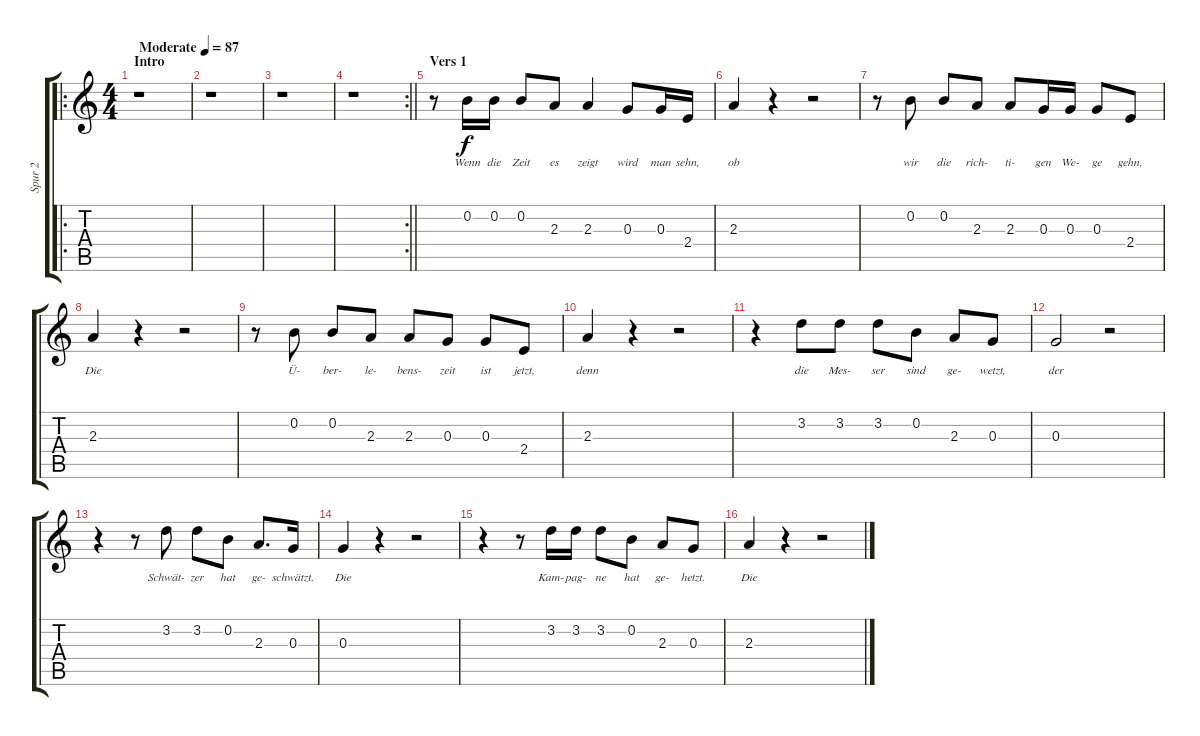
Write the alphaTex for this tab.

\track ("Spur 2" "Spur 2") {instrument acousticguitarsteel}
\staff {score tabs}
\tuning (E4 B3 G3 D3 A2 E2) {hide}
\ro
\ts (4 4)
\section ("" "Intro")
\tempo (87 "Moderate")
\clef g2
\ks c
r.1{dy f instrument acousticguitarsteel} |
r.1 |
r.1 |
\rc 2
\barLineRight lightlight
r.1 |
\section ("" "Vers 1")
r.8 0.2.16{lyrics (0 "Wenn") lyrics (1 "") lyrics (2 "") lyrics (3 "") lyrics (4 "")} 0.2.16{lyrics (0 "die") lyrics (1 "") lyrics (2 "") lyrics (3 "") lyrics (4 "")} 0.2.8{lyrics (0 "Zeit") lyrics (1 "") lyrics (2 "") lyrics (3 "") lyrics (4 "")} 2.3.8{lyrics (0 "es") lyrics (1 "") lyrics (2 "") lyrics (3 "") lyrics (4 "")} 2.3.4{lyrics (0 "zeigt") lyrics (1 "") lyrics (2 "") lyrics (3 "") lyrics (4 "")} 0.3.8{lyrics (0 "wird") lyrics (1 "") lyrics (2 "") lyrics (3 "") lyrics (4 "")} 0.3.16{lyrics (0 "man") lyrics (1 "") lyrics (2 "") lyrics (3 "") lyrics (4 "")} 2.4.16{lyrics (0 "sehn,") lyrics (1 "") lyrics (2 "") lyrics (3 "") lyrics (4 "")} |
2.3.4{lyrics (0 "ob") lyrics (1 "") lyrics (2 "") lyrics (3 "") lyrics (4 "")} r.4 r.2 |
r.8 0.2.8{lyrics (0 "wir") lyrics (1 "") lyrics (2 "") lyrics (3 "") lyrics (4 "")} 0.2.8{lyrics (0 "die") lyrics (1 "") lyrics (2 "") lyrics (3 "") lyrics (4 "")} 2.3.8{lyrics (0 "rich-") lyrics (1 "") lyrics (2 "") lyrics (3 "") lyrics (4 "")} 2.3.8{lyrics (0 "ti-") lyrics (1 "") lyrics (2 "") lyrics (3 "") lyrics (4 "")} 0.3.16{lyrics (0 "gen") lyrics (1 "") lyrics (2 "") lyrics (3 "") lyrics (4 "")} 0.3.16{lyrics (0 "We-") lyrics (1 "") lyrics (2 "") lyrics (3 "") lyrics (4 "")} 0.3.8{lyrics (0 "ge") lyrics (1 "") lyrics (2 "") lyrics (3 "") lyrics (4 "")} 2.4.8{lyrics (0 "gehn,") lyrics (1 "") lyrics (2 "") lyrics (3 "") lyrics (4 "")} |
2.3.4{lyrics (0 "Die") lyrics (1 "") lyrics (2 "") lyrics (3 "") lyrics (4 "")} r.4 r.2 |
r.8 0.2.8{lyrics (0 "Ü-") lyrics (1 "") lyrics (2 "") lyrics (3 "") lyrics (4 "")} 0.2.8{lyrics (0 "ber-") lyrics (1 "") lyrics (2 "") lyrics (3 "") lyrics (4 "")} 2.3.8{lyrics (0 "le-") lyrics (1 "") lyrics (2 "") lyrics (3 "") lyrics (4 "")} 2.3.8{lyrics (0 "bens-") lyrics (1 "") lyrics (2 "") lyrics (3 "") lyrics (4 "")} 0.3.8{lyrics (0 "zeit") lyrics (1 "") lyrics (2 "") lyrics (3 "") lyrics (4 "")} 0.3.8{lyrics (0 "ist") lyrics (1 "") lyrics (2 "") lyrics (3 "") lyrics (4 "")} 2.4.8{lyrics (0 "jetzt,") lyrics (1 "") lyrics (2 "") lyrics (3 "") lyrics (4 "")} |
2.3.4{lyrics (0 "denn") lyrics (1 "") lyrics (2 "") lyrics (3 "") lyrics (4 "")} r.4 r.2 |
r.4 3.2.8{lyrics (0 "die") lyrics (1 "") lyrics (2 "") lyrics (3 "") lyrics (4 "")} 3.2.8{lyrics (0 "Mes-") lyrics (1 "") lyrics (2 "") lyrics (3 "") lyrics (4 "")} 3.2.8{lyrics (0 "ser") lyrics (1 "") lyrics (2 "") lyrics (3 "") lyrics (4 "")} 0.2.8{lyrics (0 "sind") lyrics (1 "") lyrics (2 "") lyrics (3 "") lyrics (4 "")} 2.3.8{lyrics (0 "ge-") lyrics (1 "") lyrics (2 "") lyrics (3 "") lyrics (4 "")} 0.3.8{lyrics (0 "wetzt,") lyrics (1 "") lyrics (2 "") lyrics (3 "") lyrics (4 "")} |
0.3.2{lyrics (0 "der") lyrics (1 "") lyrics (2 "") lyrics (3 "") lyrics (4 "")} r.2 |
r.4 r.8 3.2.8{lyrics (0 "Schwät-") lyrics (1 "") lyrics (2 "") lyrics (3 "") lyrics (4 "")} 3.2.8{lyrics (0 "zer") lyrics (1 "") lyrics (2 "") lyrics (3 "") lyrics (4 "")} 0.2.8{lyrics (0 "hat") lyrics (1 "") lyrics (2 "") lyrics (3 "") lyrics (4 "")} 2.3.8{d lyrics (0 "ge-") lyrics (1 "") lyrics (2 "") lyrics (3 "") lyrics (4 "")} 0.3.16{lyrics (0 "schwätzt.") lyrics (1 "") lyrics (2 "") lyrics (3 "") lyrics (4 "")} |
0.3.4{lyrics (0 "Die") lyrics (1 "") lyrics (2 "") lyrics (3 "") lyrics (4 "")} r.4 r.2 |
r.4 r.8 3.2.16{lyrics (0 "Kam-") lyrics (1 "") lyrics (2 "") lyrics (3 "") lyrics (4 "")} 3.2.16{lyrics (0 "pag-") lyrics (1 "") lyrics (2 "") lyrics (3 "") lyrics (4 "")} 3.2.8{lyrics (0 "ne") lyrics (1 "") lyrics (2 "") lyrics (3 "") lyrics (4 "")} 0.2.8{lyrics (0 "hat") lyrics (1 "") lyrics (2 "") lyrics (3 "") lyrics (4 "")} 2.3.8{lyrics (0 "ge-") lyrics (1 "") lyrics (2 "") lyrics (3 "") lyrics (4 "")} 0.3.8{lyrics (0 "hetzt.") lyrics (1 "") lyrics (2 "") lyrics (3 "") lyrics (4 "")} |
2.3.4{lyrics (0 "Die") lyrics (1 "") lyrics (2 "") lyrics (3 "") lyrics (4 "")} r.4 r.2
